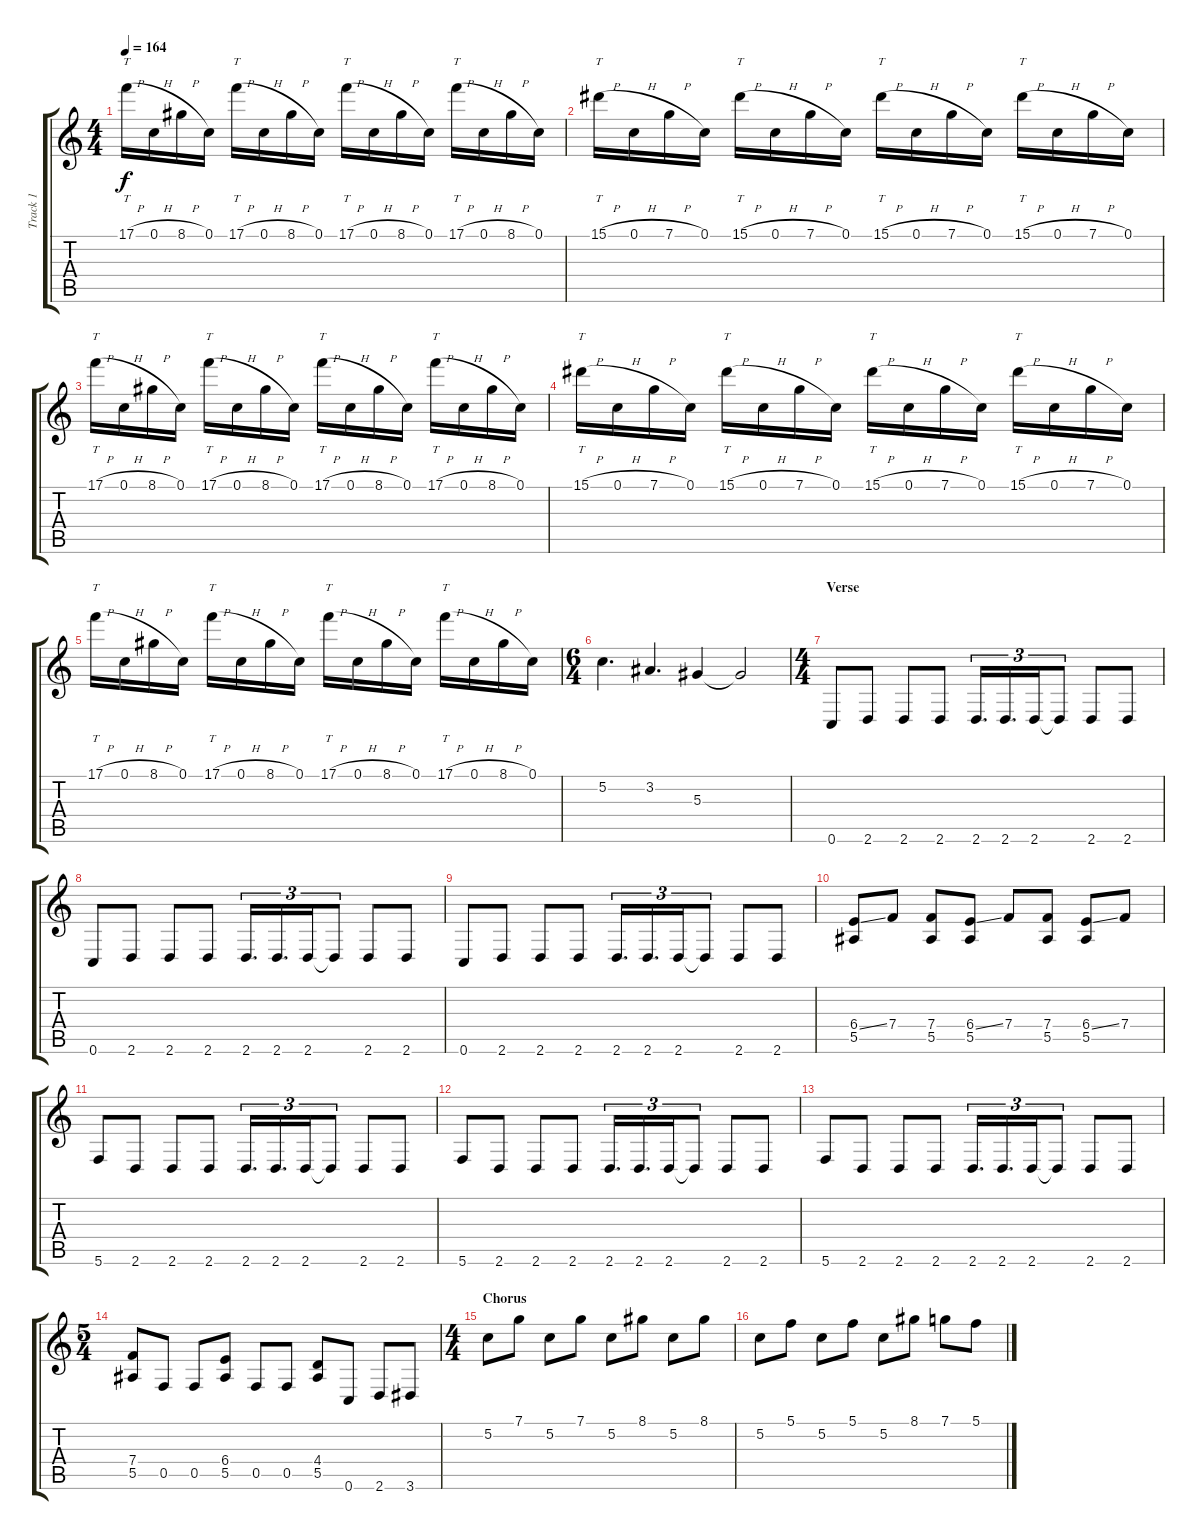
\track ("Track 1" "Track 1") {instrument overdrivenguitar}
\staff {score tabs}
\tuning (C4 G3 Eb3 Bb2 F2 C2) {hide}
\ts (4 4)
\tempo 164
\clef g2
\ks c
17.1{h}.16{tt dy f} 0.1{h}.16 8.1{h}.16 0.1.16 17.1{h}.16{tt} 0.1{h}.16 8.1{h}.16 0.1.16 17.1{h}.16{tt} 0.1{h}.16 8.1{h}.16 0.1.16 17.1{h}.16{tt} 0.1{h}.16 8.1{h}.16 0.1.16 |
15.1{h}.16{tt} 0.1{h}.16 7.1{h}.16 0.1.16 15.1{h}.16{tt} 0.1{h}.16 7.1{h}.16 0.1.16 15.1{h}.16{tt} 0.1{h}.16 7.1{h}.16 0.1.16 15.1{h}.16{tt} 0.1{h}.16 7.1{h}.16 0.1.16 |
17.1{h}.16{tt} 0.1{h}.16 8.1{h}.16 0.1.16 17.1{h}.16{tt} 0.1{h}.16 8.1{h}.16 0.1.16 17.1{h}.16{tt} 0.1{h}.16 8.1{h}.16 0.1.16 17.1{h}.16{tt} 0.1{h}.16 8.1{h}.16 0.1.16 |
15.1{h}.16{tt} 0.1{h}.16 7.1{h}.16 0.1.16 15.1{h}.16{tt} 0.1{h}.16 7.1{h}.16 0.1.16 15.1{h}.16{tt} 0.1{h}.16 7.1{h}.16 0.1.16 15.1{h}.16{tt} 0.1{h}.16 7.1{h}.16 0.1.16 |
17.1{h}.16{tt} 0.1{h}.16 8.1{h}.16 0.1.16 17.1{h}.16{tt} 0.1{h}.16 8.1{h}.16 0.1.16 17.1{h}.16{tt} 0.1{h}.16 8.1{h}.16 0.1.16 17.1{h}.16{tt} 0.1{h}.16 8.1{h}.16 0.1.16 |
\ts (6 4)
5.2.4{d} 3.2.4{d} 5.3.4 5.3{t}.2 |
\ts (4 4)
\section ("" "Verse")
0.6.8 2.6.8 2.6.8 2.6.8 2.6.16{d tu (3 2)} 2.6.16{d tu (3 2)} 2.6.16{tu (3 2)} 2.6{t}.8{tu (3 2)} 2.6.8 2.6.8 |
0.6.8 2.6.8 2.6.8 2.6.8 2.6.16{d tu (3 2)} 2.6.16{d tu (3 2)} 2.6.16{tu (3 2)} 2.6{t}.8{tu (3 2)} 2.6.8 2.6.8 |
0.6.8 2.6.8 2.6.8 2.6.8 2.6.16{d tu (3 2)} 2.6.16{d tu (3 2)} 2.6.16{tu (3 2)} 2.6{t}.8{tu (3 2)} 2.6.8 2.6.8 |
(6.4{ss} 5.5).8 7.4.8 (7.4 5.5).8 (6.4{ss} 5.5).8 7.4.8 (7.4 5.5).8 (6.4{ss} 5.5).8 7.4.8 |
5.6.8 2.6.8 2.6.8 2.6.8 2.6.16{d tu (3 2)} 2.6.16{d tu (3 2)} 2.6.16{tu (3 2)} 2.6{t}.8{tu (3 2)} 2.6.8 2.6.8 |
5.6.8 2.6.8 2.6.8 2.6.8 2.6.16{d tu (3 2)} 2.6.16{d tu (3 2)} 2.6.16{tu (3 2)} 2.6{t}.8{tu (3 2)} 2.6.8 2.6.8 |
5.6.8 2.6.8 2.6.8 2.6.8 2.6.16{d tu (3 2)} 2.6.16{d tu (3 2)} 2.6.16{tu (3 2)} 2.6{t}.8{tu (3 2)} 2.6.8 2.6.8 |
\ts (5 4)
(7.4 5.5).8 0.5.8 0.5.8 (6.4 5.5).8 0.5.8 0.5.8 (4.4 5.5).8 0.6.8 2.6.8 3.6.8 |
\ts (4 4)
\section ("" "Chorus")
5.2.8 7.1.8 5.2.8 7.1.8 5.2.8 8.1.8 5.2.8 8.1.8 |
5.2.8 5.1.8 5.2.8 5.1.8 5.2.8 8.1.8 7.1.8 5.1.8
